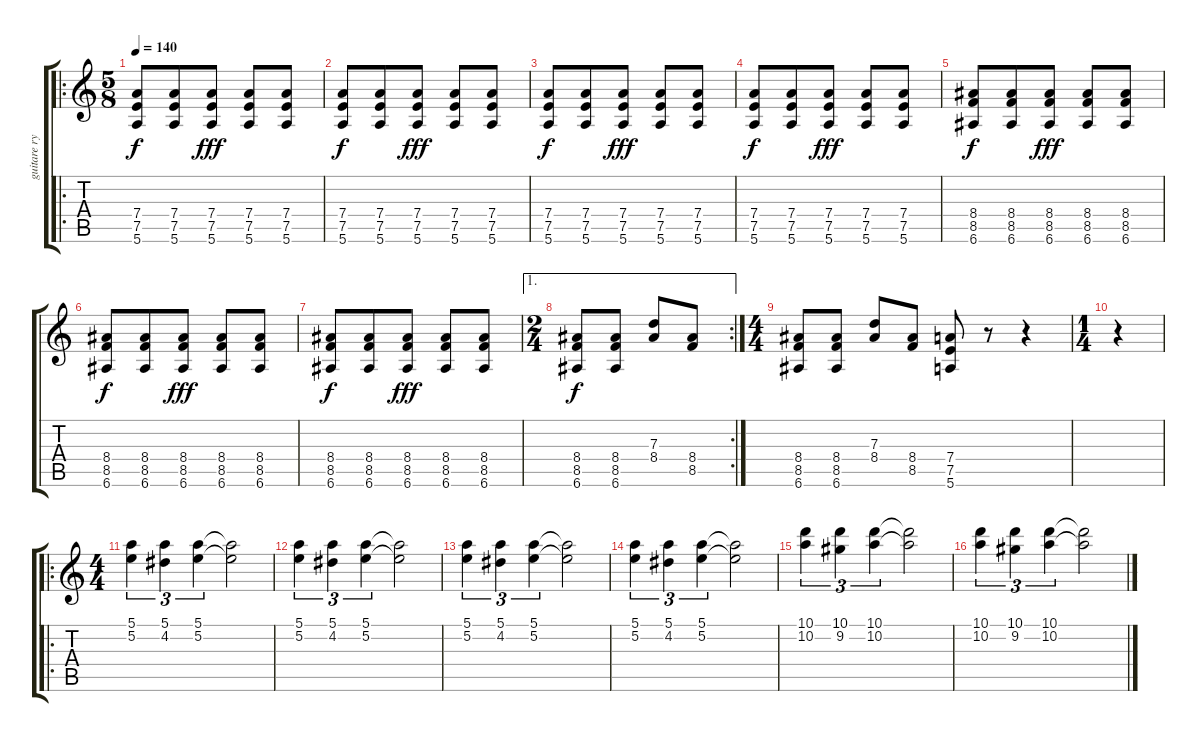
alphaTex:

\track ("guitare rythmique" "guitare ry") {instrument acousticguitarnylon}
\staff {score tabs}
\tuning (E4 B3 G3 D3 A2 E2) {hide}
\ro
\ts (5 8)
\tempo 140
\clef g2
\ks c
(7.4 7.5 5.6).8{dy f instrument distortionguitar} (7.4 7.5 5.6).8 (7.4 7.5 5.6).8{dy fff} (7.4 7.5 5.6).8 (7.4 7.5 5.6).8 |
(7.4 7.5 5.6).8{dy f instrument distortionguitar} (7.4 7.5 5.6).8 (7.4 7.5 5.6).8{dy fff} (7.4 7.5 5.6).8 (7.4 7.5 5.6).8 |
(7.4 7.5 5.6).8{dy f instrument distortionguitar} (7.4 7.5 5.6).8 (7.4 7.5 5.6).8{dy fff} (7.4 7.5 5.6).8 (7.4 7.5 5.6).8 |
(7.4 7.5 5.6).8{dy f instrument distortionguitar} (7.4 7.5 5.6).8 (7.4 7.5 5.6).8{dy fff} (7.4 7.5 5.6).8 (7.4 7.5 5.6).8 |
(8.4 8.5 6.6).8{dy f} (8.4 8.5 6.6).8 (8.4 8.5 6.6).8{dy fff} (8.4 8.5 6.6).8 (8.4 8.5 6.6).8 |
(8.4 8.5 6.6).8{dy f} (8.4 8.5 6.6).8 (8.4 8.5 6.6).8{dy fff} (8.4 8.5 6.6).8 (8.4 8.5 6.6).8 |
(8.4 8.5 6.6).8{dy f} (8.4 8.5 6.6).8 (8.4 8.5 6.6).8{dy fff} (8.4 8.5 6.6).8 (8.4 8.5 6.6).8 |
\ae 1
\rc 2
\ts (2 4)
(8.4 8.5 6.6).8{dy f} (8.4 8.5 6.6).8 (7.3 8.4).8 (8.4 8.5).8 |
\ts (4 4)
(8.4 8.5 6.6).8 (8.4 8.5 6.6).8 (7.3 8.4).8 (8.4 8.5).8 (7.4 7.5 5.6).8 r.8 r.4 |
\ts (1 4)
r.4 |
\ro
\ts (4 4)
(5.1 5.2).4{tu (3 2) volume 12 balance 16 instrument distortionguitar} (5.1 4.2).4{tu (3 2)} (5.1 5.2).4{tu (3 2)} (5.1{t} 5.2{t}).2 |
(5.1 5.2).4{tu (3 2)} (5.1 4.2).4{tu (3 2)} (5.1 5.2).4{tu (3 2)} (5.1{t} 5.2{t}).2 |
(5.1 5.2).4{tu (3 2)} (5.1 4.2).4{tu (3 2)} (5.1 5.2).4{tu (3 2)} (5.1{t} 5.2{t}).2 |
(5.1 5.2).4{tu (3 2)} (5.1 4.2).4{tu (3 2)} (5.1 5.2).4{tu (3 2)} (5.1{t} 5.2{t}).2 |
(10.1 10.2).4{tu (3 2)} (10.1 9.2).4{tu (3 2)} (10.1 10.2).4{tu (3 2)} (10.1{t} 10.2{t}).2 |
(10.1 10.2).4{tu (3 2)} (10.1 9.2).4{tu (3 2)} (10.1 10.2).4{tu (3 2)} (10.1{t} 10.2{t}).2
